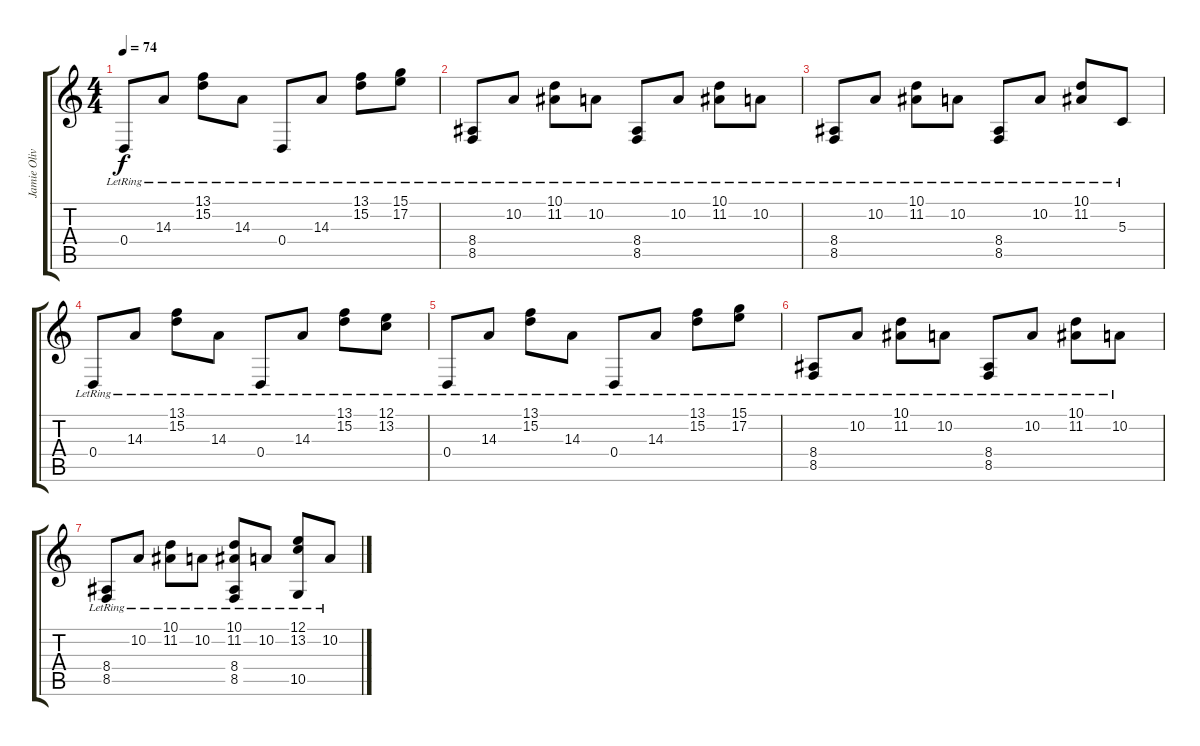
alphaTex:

\track ("Jamie Oliver | Piano" "Jamie Oliv") {instrument acousticgrandpiano}
\staff {score tabs}
\tuning (E4 B3 G3 D3 A2 D2) {hide}
\ts (4 4)
\tempo 74
\clef g2
\ks c
0.4{lr}.8{dy f} 14.3{lr}.8 (13.1{lr} 15.2{lr}).8 14.3{lr}.8 0.4{lr}.8 14.3{lr}.8 (13.1{lr} 15.2{lr}).8 (15.1{lr} 17.2{lr}).8 |
(8.4{lr} 8.5{lr}).8 10.2{lr}.8 (10.1{lr} 11.2{lr}).8 10.2{lr}.8 (8.4{lr} 8.5{lr}).8 10.2{lr}.8 (10.1{lr} 11.2{lr}).8 10.2{lr}.8 |
(8.4{lr} 8.5{lr}).8 10.2{lr}.8 (10.1{lr} 11.2{lr}).8 10.2{lr}.8 (8.4{lr} 8.5{lr}).8 10.2{lr}.8 (10.1{lr} 11.2{lr}).8 5.3{lr}.8 |
0.4{lr}.8 14.3{lr}.8 (13.1{lr} 15.2{lr}).8 14.3{lr}.8 0.4{lr}.8 14.3{lr}.8 (13.1{lr} 15.2{lr}).8 (12.1{lr} 13.2{lr}).8 |
0.4{lr}.8 14.3{lr}.8 (13.1{lr} 15.2{lr}).8 14.3{lr}.8 0.4{lr}.8 14.3{lr}.8 (13.1{lr} 15.2{lr}).8 (15.1{lr} 17.2{lr}).8 |
(8.4{lr} 8.5{lr}).8 10.2{lr}.8 (10.1{lr} 11.2{lr}).8 10.2{lr}.8 (8.4{lr} 8.5{lr}).8 10.2{lr}.8 (10.1{lr} 11.2{lr}).8 10.2{lr}.8 |
(8.4{lr} 8.5{lr}).8 10.2{lr}.8 (10.1{lr} 11.2{lr}).8 10.2{lr}.8 (10.1{lr} 11.2{lr} 8.4{lr} 8.5{lr}).8 10.2{lr}.8 (12.1{lr} 13.2{lr} 10.5{lr}).8 10.2{lr}.8
